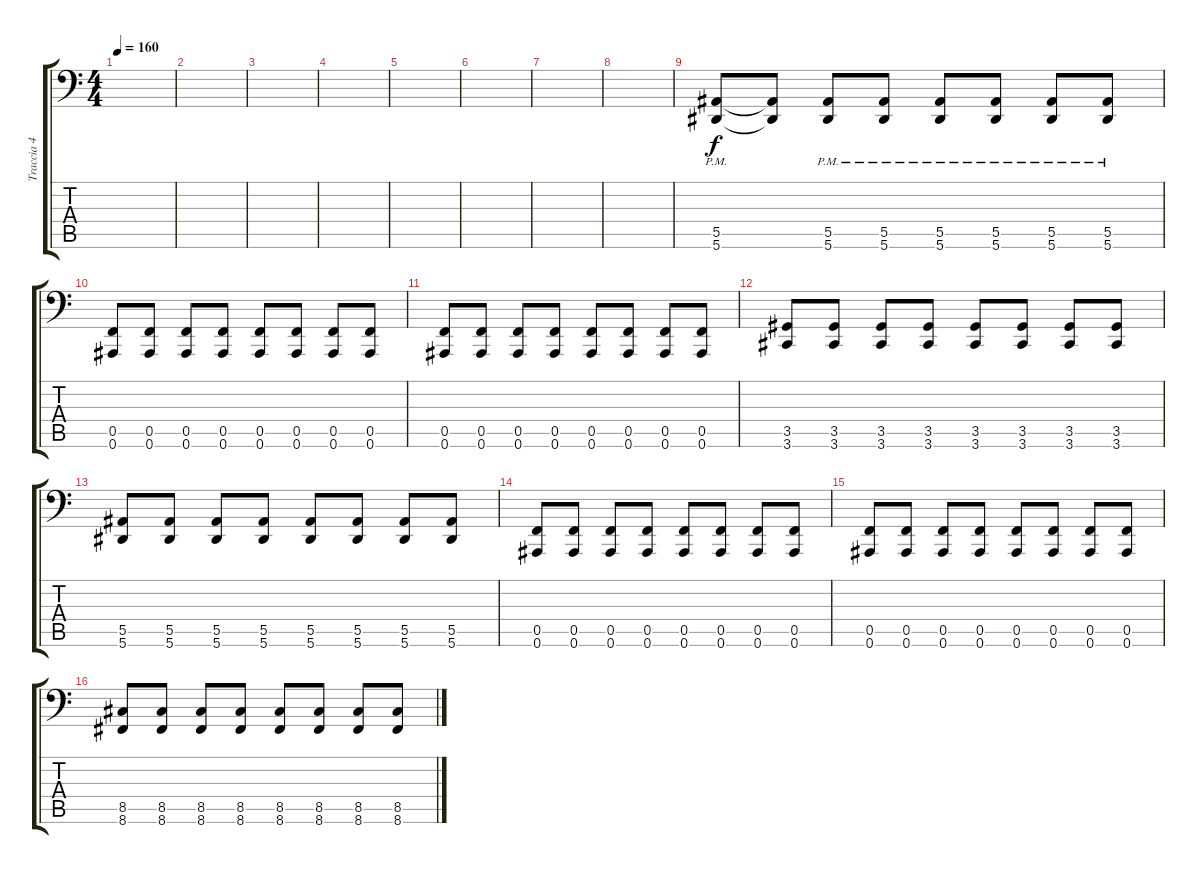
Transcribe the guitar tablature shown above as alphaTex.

\track ("Traccia 4" "Traccia 4") {instrument stringensemble2}
\staff {score tabs}
\tuning (C4 Bb3 F3 Bb2 F2 Bb1) {hide}
\ts (4 4)
\tempo 160
\clef f4
\ks c
|
|
|
|
|
|
|
|
(5.5{pm} 5.6{pm}).8{volume 16 instrument distortionguitar} (5.5{t} 5.6{t}).8 (5.5{pm} 5.6{pm}).8 (5.5{pm} 5.6{pm}).8 (5.5{pm} 5.6{pm}).8 (5.5{pm} 5.6{pm}).8 (5.5{pm} 5.6{pm}).8 (5.5{pm} 5.6{pm}).8 |
(0.5 0.6).8 (0.5 0.6).8 (0.5 0.6).8 (0.5 0.6).8 (0.5 0.6).8 (0.5 0.6).8 (0.5 0.6).8 (0.5 0.6).8 |
(0.5 0.6).8 (0.5 0.6).8 (0.5 0.6).8 (0.5 0.6).8 (0.5 0.6).8 (0.5 0.6).8 (0.5 0.6).8 (0.5 0.6).8 |
(3.5 3.6).8 (3.5 3.6).8 (3.5 3.6).8 (3.5 3.6).8 (3.5 3.6).8 (3.5 3.6).8 (3.5 3.6).8 (3.5 3.6).8 |
(5.5 5.6).8 (5.5 5.6).8 (5.5 5.6).8 (5.5 5.6).8 (5.5 5.6).8 (5.5 5.6).8 (5.5 5.6).8 (5.5 5.6).8 |
(0.5 0.6).8 (0.5 0.6).8 (0.5 0.6).8 (0.5 0.6).8 (0.5 0.6).8 (0.5 0.6).8 (0.5 0.6).8 (0.5 0.6).8 |
(0.5 0.6).8 (0.5 0.6).8 (0.5 0.6).8 (0.5 0.6).8 (0.5 0.6).8 (0.5 0.6).8 (0.5 0.6).8 (0.5 0.6).8 |
(8.5 8.6).8 (8.5 8.6).8 (8.5 8.6).8 (8.5 8.6).8 (8.5 8.6).8 (8.5 8.6).8 (8.5 8.6).8 (8.5 8.6).8
